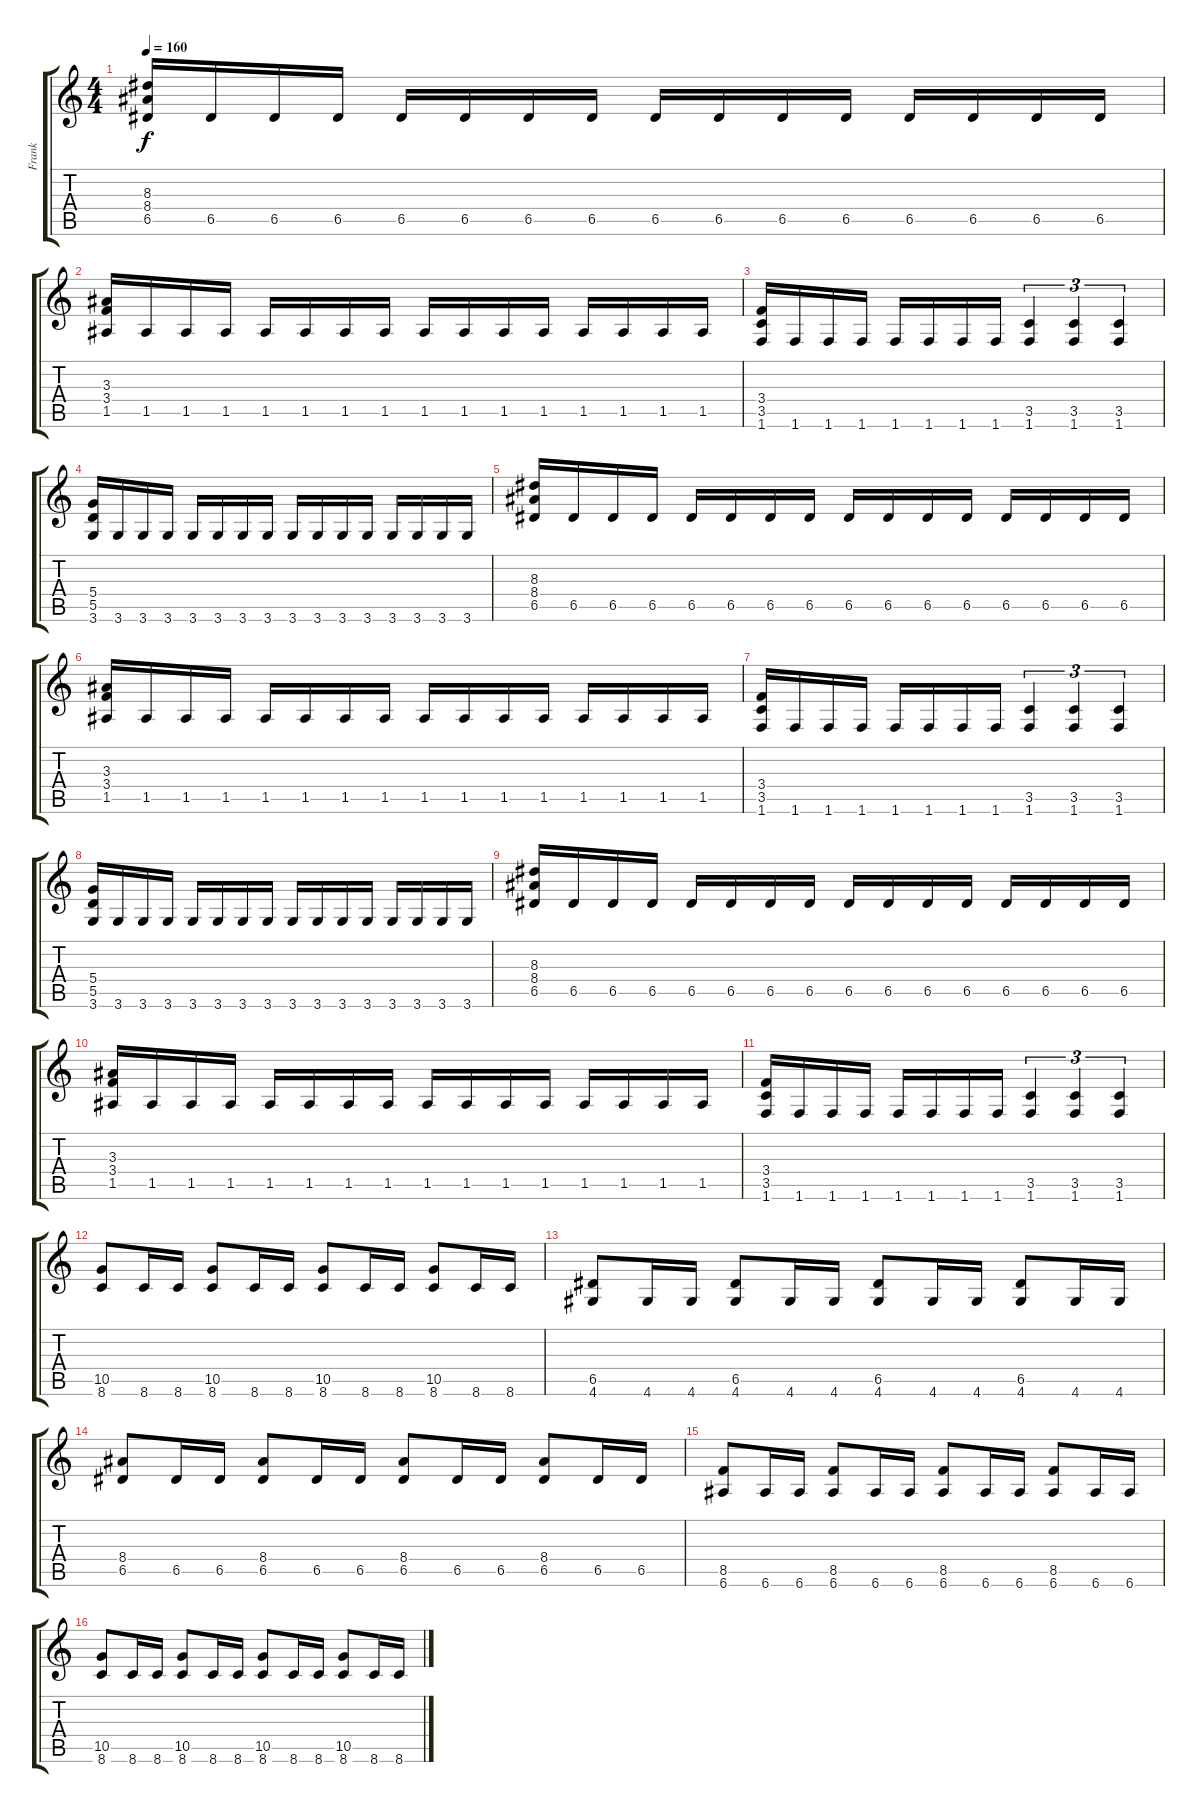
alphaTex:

\track ("Frank" "Frank") {instrument overdrivenguitar}
\staff {score tabs}
\tuning (E4 B3 G3 D3 A2 E2) {hide}
\ts (4 4)
\tempo 160
\clef g2
\ks c
(8.3 8.4 6.5).16{dy f} 6.5.16 6.5.16 6.5.16 6.5.16 6.5.16 6.5.16 6.5.16 6.5.16 6.5.16 6.5.16 6.5.16 6.5.16 6.5.16 6.5.16 6.5.16 |
(3.3 3.4 1.5).16 1.5.16 1.5.16 1.5.16 1.5.16 1.5.16 1.5.16 1.5.16 1.5.16 1.5.16 1.5.16 1.5.16 1.5.16 1.5.16 1.5.16 1.5.16 |
(3.4 3.5 1.6).16 1.6.16 1.6.16 1.6.16 1.6.16 1.6.16 1.6.16 1.6.16 (3.5 1.6).4{tu (3 2)} (3.5 1.6).4{tu (3 2)} (3.5 1.6).4{tu (3 2)} |
(5.4 5.5 3.6).16 3.6.16 3.6.16 3.6.16 3.6.16 3.6.16 3.6.16 3.6.16 3.6.16 3.6.16 3.6.16 3.6.16 3.6.16 3.6.16 3.6.16 3.6.16 |
(8.3 8.4 6.5).16 6.5.16 6.5.16 6.5.16 6.5.16 6.5.16 6.5.16 6.5.16 6.5.16 6.5.16 6.5.16 6.5.16 6.5.16 6.5.16 6.5.16 6.5.16 |
(3.3 3.4 1.5).16 1.5.16 1.5.16 1.5.16 1.5.16 1.5.16 1.5.16 1.5.16 1.5.16 1.5.16 1.5.16 1.5.16 1.5.16 1.5.16 1.5.16 1.5.16 |
(3.4 3.5 1.6).16 1.6.16 1.6.16 1.6.16 1.6.16 1.6.16 1.6.16 1.6.16 (3.5 1.6).4{tu (3 2)} (3.5 1.6).4{tu (3 2)} (3.5 1.6).4{tu (3 2)} |
(5.4 5.5 3.6).16 3.6.16 3.6.16 3.6.16 3.6.16 3.6.16 3.6.16 3.6.16 3.6.16 3.6.16 3.6.16 3.6.16 3.6.16 3.6.16 3.6.16 3.6.16 |
(8.3 8.4 6.5).16 6.5.16 6.5.16 6.5.16 6.5.16 6.5.16 6.5.16 6.5.16 6.5.16 6.5.16 6.5.16 6.5.16 6.5.16 6.5.16 6.5.16 6.5.16 |
(3.3 3.4 1.5).16 1.5.16 1.5.16 1.5.16 1.5.16 1.5.16 1.5.16 1.5.16 1.5.16 1.5.16 1.5.16 1.5.16 1.5.16 1.5.16 1.5.16 1.5.16 |
(3.4 3.5 1.6).16 1.6.16 1.6.16 1.6.16 1.6.16 1.6.16 1.6.16 1.6.16 (3.5 1.6).4{tu (3 2)} (3.5 1.6).4{tu (3 2)} (3.5 1.6).4{tu (3 2)} |
(10.5 8.6).8 8.6.16 8.6.16 (10.5 8.6).8 8.6.16 8.6.16 (10.5 8.6).8 8.6.16 8.6.16 (10.5 8.6).8 8.6.16 8.6.16 |
(6.5 4.6).8 4.6.16 4.6.16 (6.5 4.6).8 4.6.16 4.6.16 (6.5 4.6).8 4.6.16 4.6.16 (6.5 4.6).8 4.6.16 4.6.16 |
(8.4 6.5).8 6.5.16 6.5.16 (8.4 6.5).8 6.5.16 6.5.16 (8.4 6.5).8 6.5.16 6.5.16 (8.4 6.5).8 6.5.16 6.5.16 |
(8.5 6.6).8 6.6.16 6.6.16 (8.5 6.6).8 6.6.16 6.6.16 (8.5 6.6).8 6.6.16 6.6.16 (8.5 6.6).8 6.6.16 6.6.16 |
(10.5 8.6).8 8.6.16 8.6.16 (10.5 8.6).8 8.6.16 8.6.16 (10.5 8.6).8 8.6.16 8.6.16 (10.5 8.6).8 8.6.16 8.6.16
